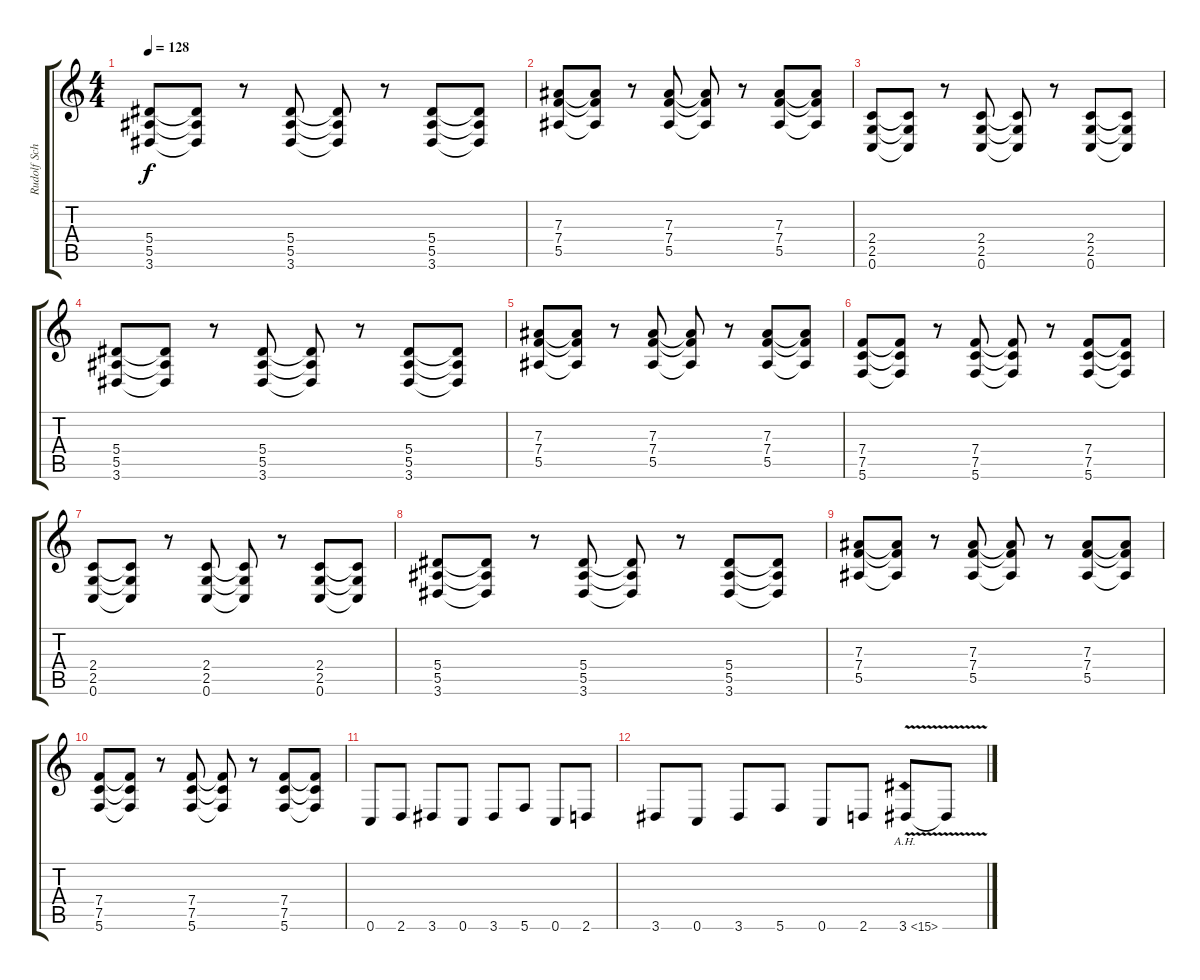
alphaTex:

\track ("Rudolf Schenker" "Rudolf Sch") {instrument distortionguitar}
\staff {score tabs}
\tuning (C4 G3 Eb3 Bb2 F2 C2) {hide}
\ts (4 4)
\tempo 128
\clef g2
\ks c
(5.4 5.5 3.6).8{dy f} (5.4{t} 5.5{t} 3.6{t}).8 r.8 (5.4 5.5 3.6).8 (5.4{t} 5.5{t} 3.6{t}).8 r.8 (5.4 5.5 3.6).8 (5.4{t} 5.5{t} 3.6{t}).8 |
(7.3 7.4 5.5).8 (7.3{t} 7.4{t} 5.5{t}).8 r.8 (7.3 7.4 5.5).8 (7.3{t} 7.4{t} 5.5{t}).8 r.8 (7.3 7.4 5.5).8 (7.3{t} 7.4{t} 5.5{t}).8 |
(2.4 2.5 0.6).8 (2.4{t} 2.5{t} 0.6{t}).8 r.8 (2.4 2.5 0.6).8 (2.4{t} 2.5{t} 0.6{t}).8 r.8 (2.4 2.5 0.6).8 (2.4{t} 2.5{t} 0.6{t}).8 |
(5.4 5.5 3.6).8 (5.4{t} 5.5{t} 3.6{t}).8 r.8 (5.4 5.5 3.6).8 (5.4{t} 5.5{t} 3.6{t}).8 r.8 (5.4 5.5 3.6).8 (5.4{t} 5.5{t} 3.6{t}).8 |
(7.3 7.4 5.5).8 (7.3{t} 7.4{t} 5.5{t}).8 r.8 (7.3 7.4 5.5).8 (7.3{t} 7.4{t} 5.5{t}).8 r.8 (7.3 7.4 5.5).8 (7.3{t} 7.4{t} 5.5{t}).8 |
(7.4 7.5 5.6).8 (7.4{t} 7.5{t} 5.6{t}).8 r.8 (7.4 7.5 5.6).8 (7.4{t} 7.5{t} 5.6{t}).8 r.8 (7.4 7.5 5.6).8 (7.4{t} 7.5{t} 5.6{t}).8 |
(2.4 2.5 0.6).8 (2.4{t} 2.5{t} 0.6{t}).8 r.8 (2.4 2.5 0.6).8 (2.4{t} 2.5{t} 0.6{t}).8 r.8 (2.4 2.5 0.6).8 (2.4{t} 2.5{t} 0.6{t}).8 |
(5.4 5.5 3.6).8 (5.4{t} 5.5{t} 3.6{t}).8 r.8 (5.4 5.5 3.6).8 (5.4{t} 5.5{t} 3.6{t}).8 r.8 (5.4 5.5 3.6).8 (5.4{t} 5.5{t} 3.6{t}).8 |
(7.3 7.4 5.5).8 (7.3{t} 7.4{t} 5.5{t}).8 r.8 (7.3 7.4 5.5).8 (7.3{t} 7.4{t} 5.5{t}).8 r.8 (7.3 7.4 5.5).8 (7.3{t} 7.4{t} 5.5{t}).8 |
(7.4 7.5 5.6).8 (7.4{t} 7.5{t} 5.6{t}).8 r.8 (7.4 7.5 5.6).8 (7.4{t} 7.5{t} 5.6{t}).8 r.8 (7.4 7.5 5.6).8 (7.4{t} 7.5{t} 5.6{t}).8 |
0.6.8 2.6.8 3.6.8 0.6.8 3.6.8 5.6.8 0.6.8 2.6.8 |
3.6.8 0.6.8 3.6.8 5.6.8 0.6.8 2.6.8 3.6{ah 12 v}.8 3.6{t}.8
